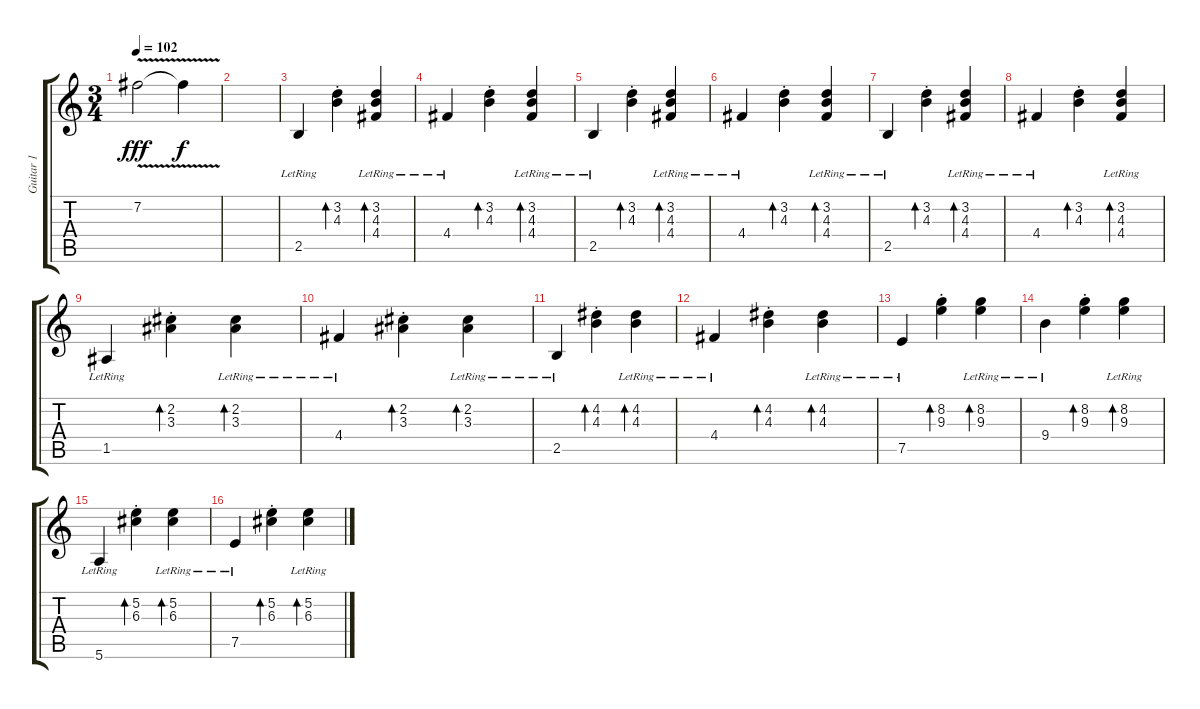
\track ("Guitar 1" "Guitar 1") {instrument acousticguitarsteel}
\staff {score tabs}
\tuning (E4 B3 G3 D3 A2 E2) {hide}
\ts (3 4)
\tempo 102
\clef g2
\ks c
7.2{v}.2{dy fff} 7.2{t}.4{dy f} |
|
2.5{lr}.4{volume 10 instrument acousticguitarnylon} (3.2{st} 4.3{st}).4{bd 120} (3.2{lr} 4.3{lr} 4.4{lr}).4{bd 120} |
4.4{lr}.4 (3.2{st} 4.3{st}).4{bd 120} (3.2{lr} 4.3{lr} 4.4{lr}).4{bd 120} |
2.5{lr}.4 (3.2{st} 4.3{st}).4{bd 120} (3.2{lr} 4.3{lr} 4.4{lr}).4{bd 120} |
4.4{lr}.4 (3.2{st} 4.3{st}).4{bd 120} (3.2{lr} 4.3{lr} 4.4{lr}).4{bd 120} |
2.5{lr}.4 (3.2{st} 4.3{st}).4{bd 120} (3.2{lr} 4.3{lr} 4.4{lr}).4{bd 120} |
4.4{lr}.4 (3.2{st} 4.3{st}).4{bd 120} (3.2{lr} 4.3{lr} 4.4{lr}).4{bd 120} |
1.5{lr}.4 (2.2{st} 3.3{st}).4{bd 120} (2.2{lr} 3.3{lr}).4{bd 120} |
4.4{lr}.4 (2.2{st} 3.3{st}).4{bd 120} (2.2{lr} 3.3{lr}).4{bd 120} |
2.5{lr}.4 (4.2{st} 4.3{st}).4{bd 120} (4.2{lr} 4.3{lr}).4{bd 120} |
4.4{lr}.4 (4.2{st} 4.3{st}).4{bd 120} (4.2{lr} 4.3{lr}).4{bd 120} |
7.5{lr}.4 (8.2{st} 9.3{st}).4{bd 120} (8.2{lr} 9.3{lr}).4{bd 120} |
9.4{lr}.4 (8.2{st} 9.3{st}).4{bd 120} (8.2{lr} 9.3{lr}).4{bd 120} |
5.6{lr}.4 (5.2{st} 6.3{st}).4{bd 120} (5.2{lr} 6.3{lr}).4{bd 120} |
7.5{lr}.4 (5.2{st} 6.3{st}).4{bd 120} (5.2{lr} 6.3{lr}).4{bd 120}
